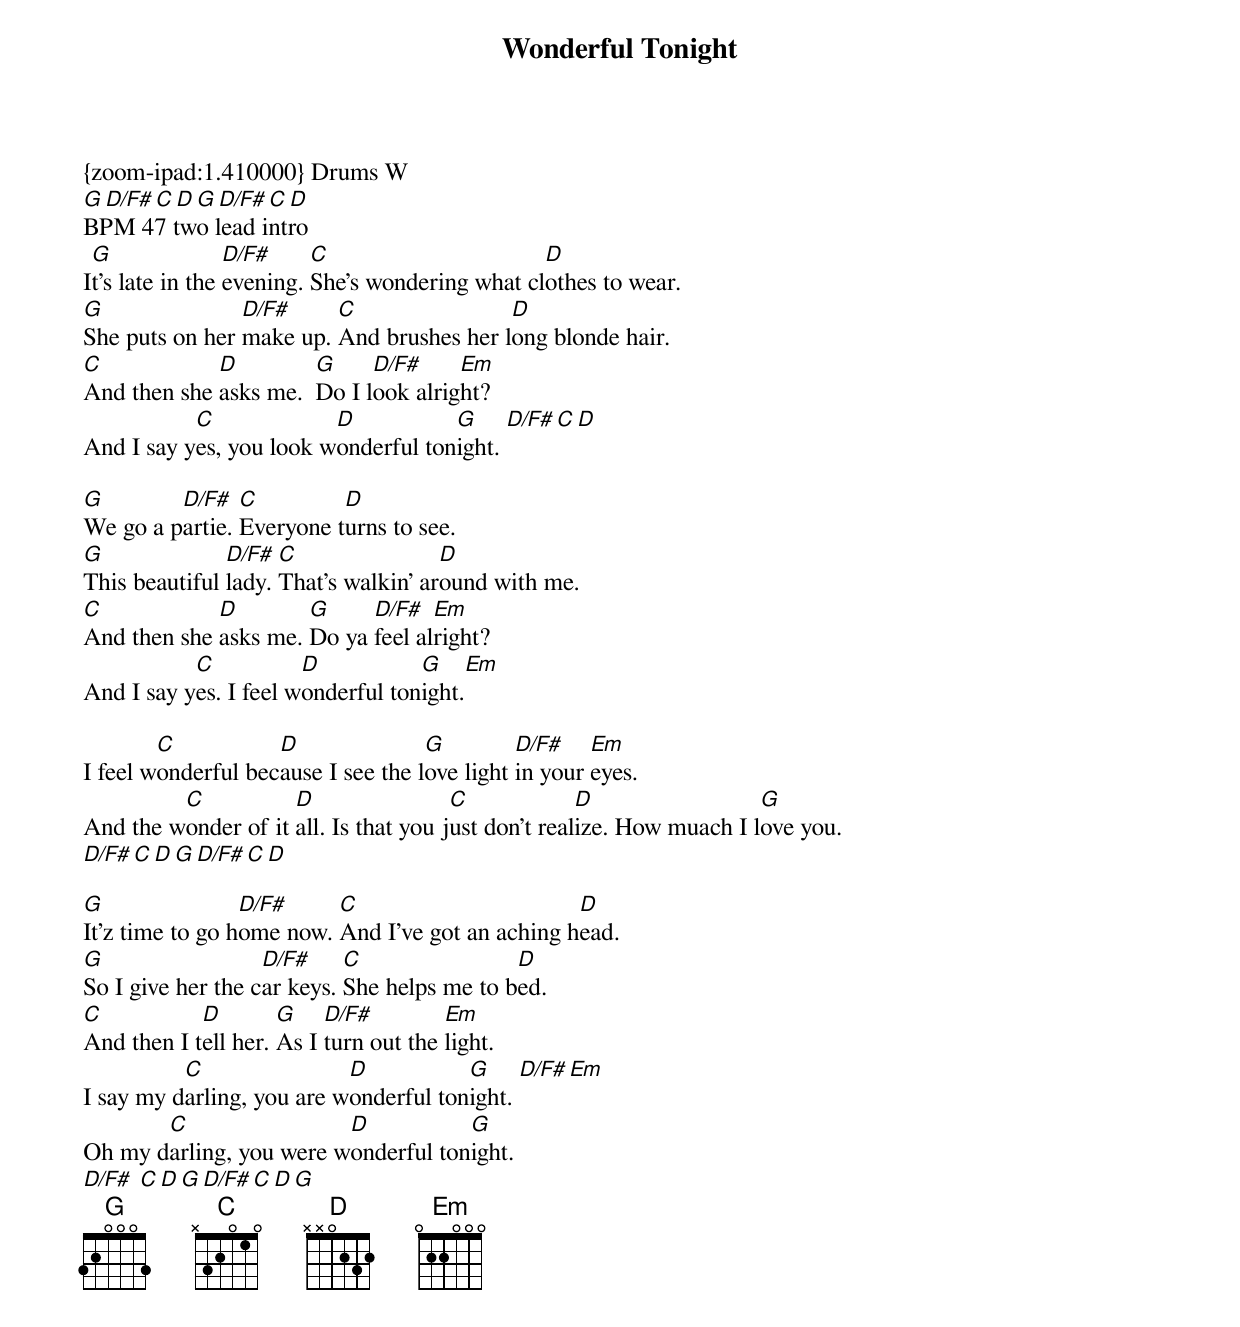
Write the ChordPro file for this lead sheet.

{title:Wonderful Tonight}
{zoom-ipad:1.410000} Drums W
[G][D/F#][C][D][G][D/F#][C][D]
BPM 47 two lead intro
I[G]t's late in the [D/F#]evening. [C]She's wondering what cl[D]othes to wear.
[G]She puts on her [D/F#]make up. [C]And brushes her l[D]ong blonde hair.
[C]And then she [D]asks me.  [G]Do I l[D/F#]ook alrig[Em]ht?
And I say y[C]es, you look w[D]onderful ton[G]ight. [D/F#][C][D]

[G]We go a p[D/F#]artie. [C]Everyone t[D]urns to see.
[G]This beautiful [D/F#]lady. [C]That's walkin' ar[D]ound with me.
[C]And then she [D]asks me. [G]Do ya [D/F#]feel al[Em]right?
And I say y[C]es. I feel w[D]onderful ton[G]ight.[Em]

I feel w[C]onderful bec[D]ause I see the l[G]ove light [D/F#]in your [Em]eyes.
And the w[C]onder of it [D]all. Is that you j[C]ust don't real[D]ize. How muach I l[G]ove you.
[D/F#][C][D][G][D/F#][C][D]

[G]It'z time to go h[D/F#]ome now. [C]And I've got an aching h[D]ead.
[G]So I give her the c[D/F#]ar keys. [C]She helps me to b[D]ed.
[C]And then I t[D]ell her. [G]As I [D/F#]turn out the [Em]light.
I say my d[C]arling, you are w[D]onderful ton[G]ight. [D/F#][Em]
Oh my d[C]arling, you were w[D]onderful ton[G]ight.
[D/F#] [C][D][G][D/F#][C][D][G]
